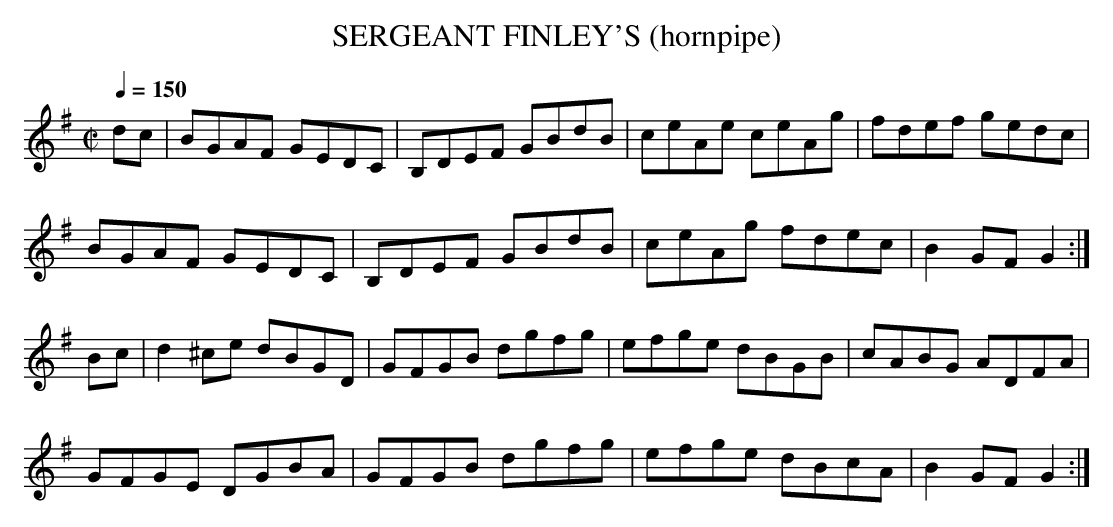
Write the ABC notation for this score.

X:1
T:SERGEANT FINLEY'S (hornpipe)
Q:1/4=150
M:C|
K:G
dc|BGAF GEDC|B,DEF GBdB|ceAe ceAg|fdef gedc|
BGAF GEDC|B,DEF GBdB|ceAg fdec|B2GF G2 :|
Bc|d2^ce dBGD|GFGB dgfg|efge dBGB|cABG ADFA|
GFGE DGBA|GFGB dgfg|efge dBcA|B2GF G2 :|
